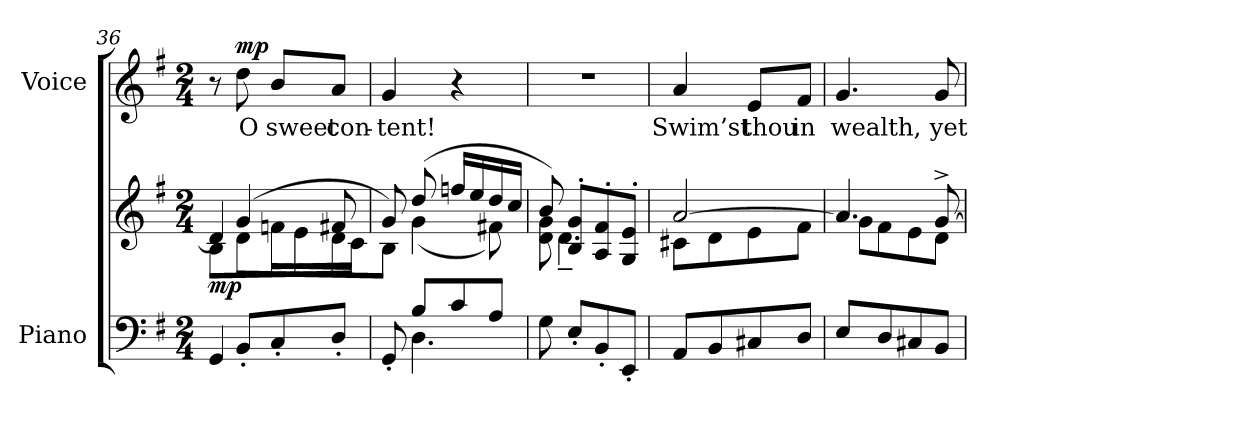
**kern	**kern	**dynam	**kern	**text	**dynam
*part2	*part2	*part2	*part1	*part1	*part1
*staff3	*staff2	*staff2/3	*staff1	*staff1	*staff1
*I"Piano	*	*	*I"Voice	*	*
*I'Pno	*	*	*	*	*
*clefF4	*clefG2	*	*clefG2	*	*
*k[f#]	*k[f#]	*	*k[f#]	*	*
*M2/4	*M2/4	*	*M2/4	*	*
=36	=36	=36	=36	=36	=36
*	*^	*	*	*	*
!	!	!	!LO:DY:b	!	!	!
8GG/J	8d/J]	8B\J	mp	8r	.	.
!	!	!	!	!	!LO:LY:b	!LO:DY:a
8BB'/L	(>4g/	8d\L	.	8dd\	O	mp
!	!	!	!	!	!LO:LY:b	!
8C'/	.	16fn\L	.	8b/L	sweet	.
.	.	16e\	.	.	.	.
!	!	!	!	!	!LO:LY:b	!
8D'/J	8f#X/	16d\	.	8a/J	con-	.
.	.	16c\J	.	.	.	.
=37	=37	=37	=37	=37	=37	=37
*^	*	*	*	*	*	*
!	!	!	!	!	!	!LO:LY:b	!
8GG'/	8ryy	8g/)	8B\J	.	4g/	-tent!	.
8B/L	4.D\	(>8dd/	(<4g\	.	.	.	.
8c/	.	16ffn/LL	.	.	4r	.	.
.	.	16ee/	.	.	.	.	.
8A/J	.	16dd/	8f#X\)	.	.	.	.
.	.	16cc/JJ	.	.	.	.	.
*v	*v	*	*	*	*	*	*
!!LO:LB:g=z
=38	=38	=38	=38	=38	=38	=38
8G\	8b/)	8d\ 8g\	.	2r	.	.
8E'/L	8B/' 8g/'L	4.d~\	.	.	.	.
8BB'/	8A/' 8f#/'	.	.	.	.	.
8EE'/J	8G/' 8e/'J	.	.	.	.	.
=39	=39	=39	=39	=39	=39	=39
!	!	!	!	!	!LO:LY:b	!
8AA/L	[2a/	8c#X\L	.	4a/	Swim’st	.
8BB/	.	8d\	.	.	.	.
!	!	!	!	!	!LO:LY:b	!
8C#X/	.	8e\	.	8e/L	thou	.
!	!	!	!	!	!LO:LY:b	!
8D/J	.	8f#\J	.	8f#/J	in	.
=40	=40	=40	=40	=40	=40	=40
!	!	!	!	!	!LO:LY:b	!
8E/L	4.a/]	8g\L	.	4.g/	wealth,	.
8D/	.	8f#\	.	.	.	.
8C#X/	.	8e\	.	.	.	.
!	!	!	!	!	!LO:LY:b	!
8BB/J	[8g^/	8d\J	.	8g/	yet	.
*	*v	*v	*	*	*	*
=	=	=	=	=	=
*-	*-	*-	*-	*-	*-
